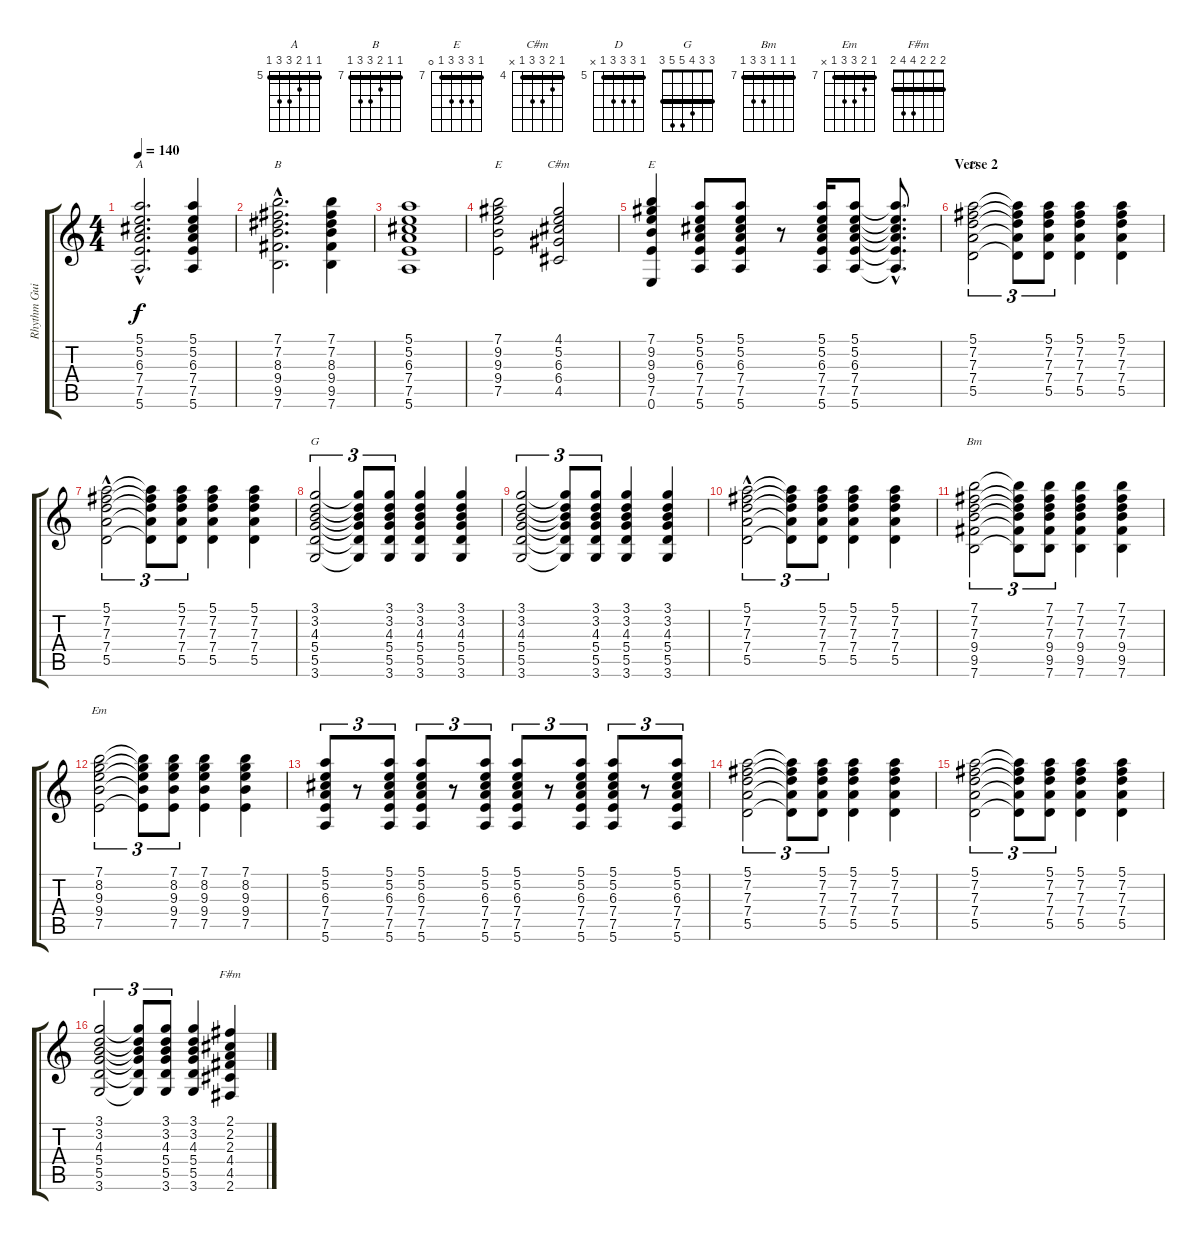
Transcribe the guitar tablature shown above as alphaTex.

\track ("Rhythm Guitar" "Rhythm Gui") {instrument distortionguitar}
\staff {score tabs}
\tuning (E4 B3 G3 D3 A2 E2) {hide}
\chord ("A" 5 5 6 7 7 5) {firstfret 5 barre 5}
\chord ("B" 7 7 8 9 9 7) {firstfret 7 barre 7}
\chord ("E" 7 9 9 9 7 x) {firstfret 7 barre 7}
\chord ("C#m" 4 5 6 6 4 x) {firstfret 4 barre 4}
\chord ("E" 7 9 9 9 7 0) {firstfret 7 barre 7}
\chord ("D" 5 7 7 7 5 x) {firstfret 5 barre 5}
\chord ("G" 3 3 4 5 5 3) {barre 3}
\chord ("Bm" 7 7 7 9 9 7) {firstfret 7 barre 7}
\chord ("Em" 7 8 9 9 7 x) {firstfret 7 barre 7}
\chord ("F#m" 2 2 2 4 4 2) {barre 2}
\ts (4 4)
\tempo 140
\clef g2
\ks c
(5.1{hac} 5.2{hac} 6.3{hac} 7.4{hac} 7.5{hac} 5.6{hac}).2{d ch "A" dy f} (5.1 5.2 6.3 7.4 7.5 5.6).4 |
(7.1{hac} 7.2{hac} 8.3{hac} 9.4{hac} 9.5{hac} 7.6{hac}).2{d ch "B"} (7.1 7.2 8.3 9.4 9.5 7.6).4 |
(5.1 5.2 6.3 7.4 7.5 5.6).1 |
(7.1 9.2 9.3 9.4 7.5).2{ch "E"} (4.1 5.2 6.3 6.4 4.5).2{ch "C#m"} |
(7.1 9.2 9.3 9.4 7.5 0.6).4{ch "E"} (5.1 5.2 6.3 7.4 7.5 5.6).8 (5.1 5.2 6.3 7.4 7.5 5.6).8 r.8 (5.1 5.2 6.3 7.4 7.5 5.6).16 (5.1 5.2 6.3 7.4 7.5 5.6).8 (5.1{hac t} 5.2{hac t} 6.3{hac t} 7.4{hac t} 7.5{hac t} 5.6{hac t}).8{d} |
\section ("" "Verse 2")
(5.1 7.2 7.3 7.4 5.5).2{tu (3 2) ch "D"} (5.1{t} 7.2{t} 7.3{t} 7.4{t} 5.5{t}).8{tu (3 2)} (5.1 7.2 7.3 7.4 5.5).8{tu (3 2)} (5.1 7.2 7.3 7.4 5.5).4 (5.1 7.2 7.3 7.4 5.5).4 |
(5.1 7.2 7.3 7.4 5.5{hac}).2{tu (3 2)} (5.1{t} 7.2{t} 7.3{t} 7.4{t} 5.5{t}).8{tu (3 2)} (5.1 7.2 7.3 7.4 5.5).8{tu (3 2)} (5.1 7.2 7.3 7.4 5.5).4 (5.1 7.2 7.3 7.4 5.5).4 |
(3.1 3.2 4.3 5.4 5.5 3.6).2{tu (3 2) ch "G"} (3.1{t} 3.2{t} 4.3{t} 5.4{t} 5.5{t} 3.6{t}).8{tu (3 2)} (3.1 3.2 4.3 5.4 5.5 3.6).8{tu (3 2)} (3.1 3.2 4.3 5.4 5.5 3.6).4 (3.1 3.2 4.3 5.4 5.5 3.6).4 |
(3.1 3.2 4.3 5.4 5.5 3.6).2{tu (3 2)} (3.1{t} 3.2{t} 4.3{t} 5.4{t} 5.5{t} 3.6{t}).8{tu (3 2)} (3.1 3.2 4.3 5.4 5.5 3.6).8{tu (3 2)} (3.1 3.2 4.3 5.4 5.5 3.6).4 (3.1 3.2 4.3 5.4 5.5 3.6).4 |
(5.1 7.2 7.3 7.4 5.5{hac}).2{tu (3 2)} (5.1{t} 7.2{t} 7.3{t} 7.4{t} 5.5{t}).8{tu (3 2)} (5.1 7.2 7.3 7.4 5.5).8{tu (3 2)} (5.1 7.2 7.3 7.4 5.5).4 (5.1 7.2 7.3 7.4 5.5).4 |
(7.1 7.2 7.3 9.4 9.5 7.6).2{tu (3 2) ch "Bm"} (7.1{t} 7.2{t} 7.3{t} 9.4{t} 9.5{t} 7.6{t}).8{tu (3 2)} (7.1 7.2 7.3 9.4 9.5 7.6).8{tu (3 2)} (7.1 7.2 7.3 9.4 9.5 7.6).4 (7.1 7.2 7.3 9.4 9.5 7.6).4 |
(7.1 8.2 9.3 9.4 7.5).2{tu (3 2) ch "Em"} (7.1{t} 8.2{t} 9.3{t} 9.4{t} 7.5{t}).8{tu (3 2)} (7.1 8.2 9.3 9.4 7.5).8{tu (3 2)} (7.1 8.2 9.3 9.4 7.5).4 (7.1 8.2 9.3 9.4 7.5).4 |
(5.1 5.2 6.3 7.4 7.5 5.6).8{tu (3 2)} r.8{tu (3 2)} (5.1 5.2 6.3 7.4 7.5 5.6).8{tu (3 2)} (5.1 5.2 6.3 7.4 7.5 5.6).8{tu (3 2)} r.8{tu (3 2)} (5.1 5.2 6.3 7.4 7.5 5.6).8{tu (3 2)} (5.1 5.2 6.3 7.4 7.5 5.6).8{tu (3 2)} r.8{tu (3 2)} (5.1 5.2 6.3 7.4 7.5 5.6).8{tu (3 2)} (5.1 5.2 6.3 7.4 7.5 5.6).8{tu (3 2)} r.8{tu (3 2)} (5.1 5.2 6.3 7.4 7.5 5.6).8{tu (3 2)} |
(5.1 7.2 7.3 7.4 5.5).2{tu (3 2)} (5.1{t} 7.2{t} 7.3{t} 7.4{t} 5.5{t}).8{tu (3 2)} (5.1 7.2 7.3 7.4 5.5).8{tu (3 2)} (5.1 7.2 7.3 7.4 5.5).4 (5.1 7.2 7.3 7.4 5.5).4 |
(5.1 7.2 7.3 7.4 5.5).2{tu (3 2)} (5.1{t} 7.2{t} 7.3{t} 7.4{t} 5.5{t}).8{tu (3 2)} (5.1 7.2 7.3 7.4 5.5).8{tu (3 2)} (5.1 7.2 7.3 7.4 5.5).4 (5.1 7.2 7.3 7.4 5.5).4 |
(3.1 3.2 4.3 5.4 5.5 3.6).2{tu (3 2)} (3.1{t} 3.2{t} 4.3{t} 5.4{t} 5.5{t} 3.6{t}).8{tu (3 2)} (3.1 3.2 4.3 5.4 5.5 3.6).8{tu (3 2)} (3.1 3.2 4.3 5.4 5.5 3.6).4 (2.1 2.2 2.3 4.4 4.5 2.6).4{ch "F#m"}
